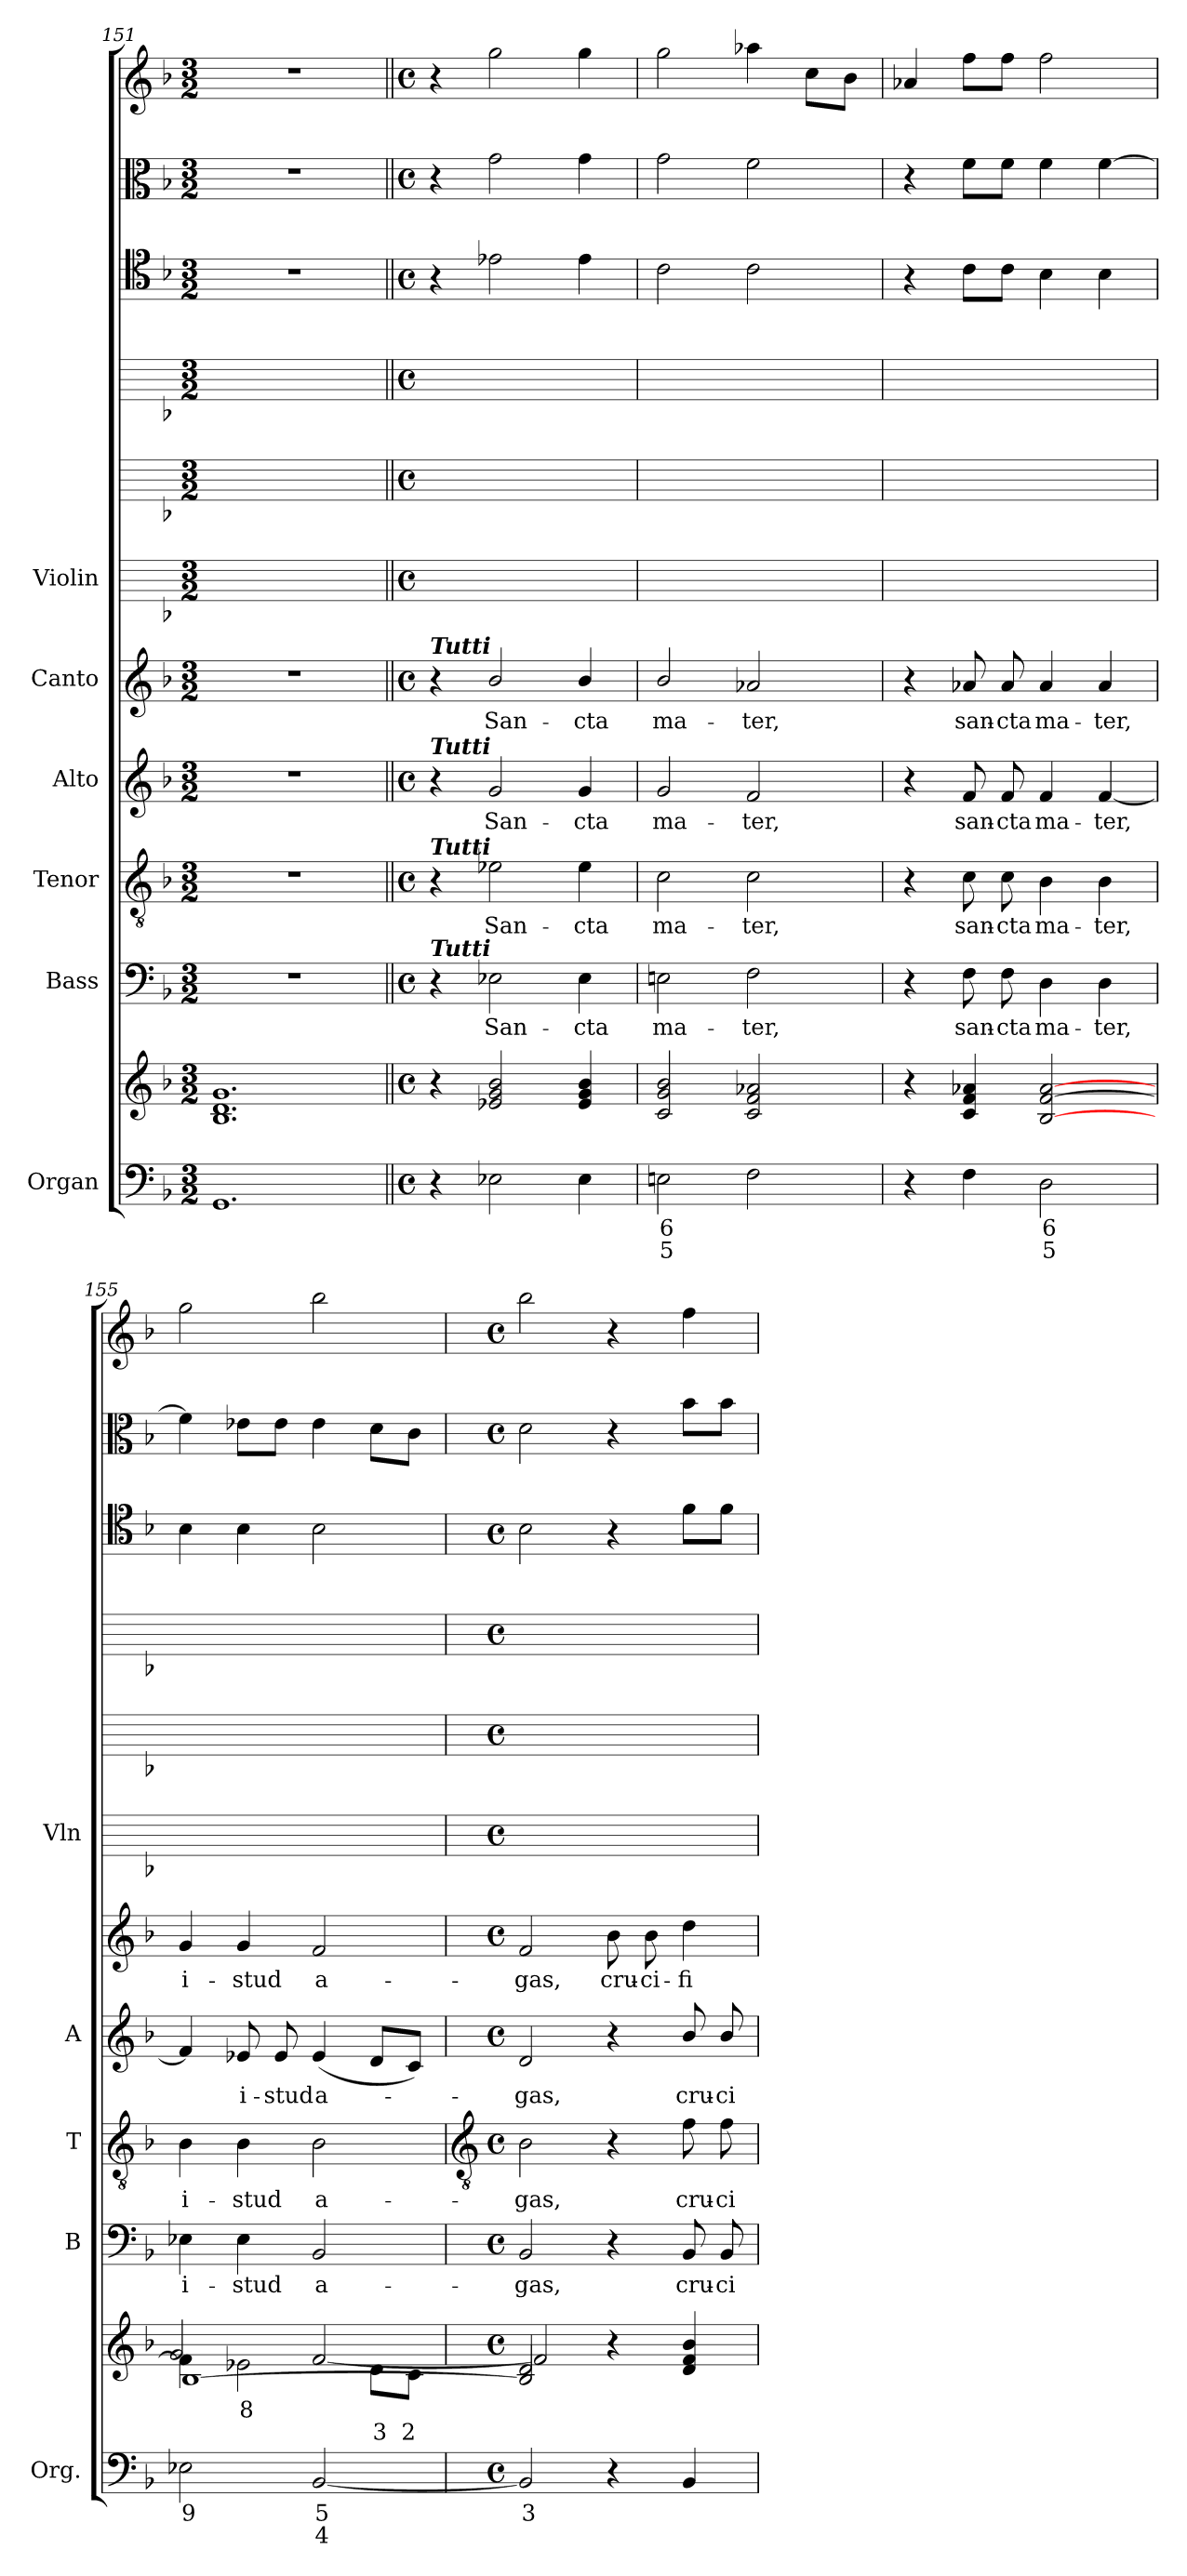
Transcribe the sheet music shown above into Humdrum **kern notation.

**kern	**text	**text	**kern	**text	**text	**kern	**text	**kern	**text	**kern	**text	**kern	**text	**kern	**kern	**kern	**kern	**kern	**kern
*part6	*part6	*part6	*part6	*part6	*part6	*part5	*part5	*part4	*part4	*part3	*part3	*part2	*part2	*part1	*part1	*part1	*part1	*part1	*part1
*staff12	*staff12	*staff12	*staff11	*staff11	*staff11	*staff10	*staff10	*staff9	*staff9	*staff8	*staff8	*staff7	*staff7	*staff6	*staff5	*staff4	*staff3	*staff2	*staff1
*I"Organ	*	*	*	*	*	*I"Bass	*	*I"Tenor	*	*I"Alto	*	*I"Canto	*	*I"Violin	*	*	*	*	*
*I'Org.	*	*	*	*	*	*I'B	*	*I'T	*	*I'A	*	*	*	*I'Vln	*	*	*	*	*
*clefF4	*	*	*clefG2	*	*	*clefF4	*	*clefGv2	*	*clefG2	*	*clefG2	*	*	*	*	*clefC4	*clefC3	*clefG2
*k[b-]	*	*	*k[b-]	*	*	*k[b-]	*	*k[b-]	*	*k[b-]	*	*k[b-]	*	*k[b-]	*k[b-]	*k[b-]	*k[b-]	*k[b-]	*k[b-]
*F:	*	*	*F:	*	*	*F:	*	*F:	*	*F:	*	*F:	*	*F:	*F:	*F:	*F:	*F:	*F:
*M3/2	*	*	*M3/2	*	*	*M3/2	*	*M3/2	*	*M3/2	*	*M3/2	*	*M3/2	*M3/2	*M3/2	*M3/2	*M3/2	*M3/2
=151	=151	=151	=151	=151	=151	=151	=151	=151	=151	=151	=151	=151	=151	=151	=151	=151	=151	=151	=151
*	*	*	*^	*	*	*	*	*	*	*	*	*	*	*	*	*	*	*	*
*	*	*	*	*^	*	*	*	*	*	*	*	*	*	*	*	*	*	*	*	*
!	!	!	!	!LO:N:vis=1	!LO:N:vis=1	!	!	!LO:N:vis=1	!	!LO:N:vis=1	!	!LO:N:vis=1	!	!LO:N:vis=1	!	!	!	!	!LO:N:vis=1	!LO:N:vis=1	!LO:N:vis=1
1.GG	.	.	1.B-/ 1.d/ 1.g/	1.ryy	1.ryy	.	.	1.r	.	1.r	.	1.r	.	1.r	.	1.ryy	1.ryy	1.ryy	1.r	1.r	1.r
=152||	=152||	=152||	=152||	=152||	=152||	=152||	=152||	=152||	=152||	=152||	=152||	=152||	=152||	=152||	=152||	=152||	=152||	=152||	=152||	=152||	=152||
*M4/4	*	*	*M4/4	*	*	*	*	*M4/4	*	*M4/4	*	*M4/4	*	*M4/4	*	*M4/4	*M4/4	*M4/4	*M4/4	*M4/4	*M4/4
*met(c)	*	*	*met(c)	*	*	*	*	*met(c)	*	*met(c)	*	*met(c)	*	*met(c)	*	*met(c)	*met(c)	*met(c)	*met(c)	*met(c)	*met(c)
!	!	!	!	!	!	!	!	!	!	!	!	!	!	!LO:TX:a:Bi:t=Tutti	!	!	!	!	!	!	!
!	!	!	!	!	!	!	!	!	!	!	!	!LO:TX:a:Bi:t=Tutti	!	!	!	!	!	!	!	!	!
!	!	!	!	!	!	!	!	!	!	!LO:TX:a:Bi:t=Tutti	!	!	!	!	!	!	!	!	!	!	!
!	!	!	!	!	!	!	!	!LO:TX:a:Bi:t=Tutti	!	!	!	!	!	!	!	!	!	!	!	!	!
4r	.	.	4r	1ryy	1ryy	.	.	4r	.	4r	.	4r	.	4r	.	1ryy	1ryy	1ryy	4r	4r	4r
!	!	!	!	!	!	!	!	!	!LO:LY:b	!	!LO:LY:b	!	!LO:LY:b	!	!LO:LY:b	!	!	!	!	!	!
2E-X	.	.	2e-X/ 2g/ 2b-/	.	.	.	.	2E-X	San-	2e-X	San-	2g	San-	2b-/	San-	.	.	.	2e-X	2g	2gg
!	!	!	!	!	!	!	!	!	!LO:LY:b	!	!LO:LY:b	!	!LO:LY:b	!	!LO:LY:b	!	!	!	!	!	!
4E-	.	.	4e-/ 4g/ 4b-/	.	.	.	.	4E-	-cta	4e-	-cta	4g	-cta	4b-/	-cta	.	.	.	4e-	4g	4gg
=153	=153	=153	=153	=153	=153	=153	=153	=153	=153	=153	=153	=153	=153	=153	=153	=153	=153	=153	=153	=153	=153
!	!LO:LY:b	!LO:LY:b	!	!	!	!	!	!	!LO:LY:b	!	!LO:LY:b	!	!LO:LY:b	!	!LO:LY:b	!	!	!	!	!	!
2En	6	5	2c/ 2g/ 2b-/	1ryy	1ryy	.	.	2En	ma-	2c	ma-	2g	ma-	2b-/	ma-	1ryy	1ryy	1ryy	2c	2g	2gg
!	!	!	!	!	!	!	!	!	!LO:LY:b	!	!LO:LY:b	!	!LO:LY:b	!	!LO:LY:b	!	!	!	!	!	!
2F	.	.	2c/ 2f/ 2a-X/	.	.	.	.	2F	-ter,	2c	-ter,	2f	-ter,	2a-X	-ter,	.	.	.	2c	2f	4aa-X
.	.	.	.	.	.	.	.	.	.	.	.	.	.	.	.	.	.	.	.	.	8ccL
.	.	.	.	.	.	.	.	.	.	.	.	.	.	.	.	.	.	.	.	.	8b-J
=154	=154	=154	=154	=154	=154	=154	=154	=154	=154	=154	=154	=154	=154	=154	=154	=154	=154	=154	=154	=154	=154
4r	.	.	4r	1ryy	1ryy	.	.	4r	.	4r	.	4r	.	4r	.	1ryy	1ryy	1ryy	4r	4r	4a-X
!	!	!	!	!	!	!	!	!	!LO:LY:b	!	!LO:LY:b	!	!LO:LY:b	!	!LO:LY:b	!	!	!	!	!	!
4F	.	.	4c/ 4f/ 4a-X/	.	.	.	.	8F	san-	8c	san-	8f	san-	8a-X	san-	.	.	.	8cL	8fL	8ffL
!	!	!	!	!	!	!	!	!	!LO:LY:b	!	!LO:LY:b	!	!LO:LY:b	!	!LO:LY:b	!	!	!	!	!	!
.	.	.	.	.	.	.	.	8F	-cta	8c	-cta	8f	-cta	8a-	-cta	.	.	.	8cJ	8fJ	8ffJ
!	!LO:LY:b	!LO:LY:b	!	!	!	!	!	!	!LO:LY:b	!	!LO:LY:b	!	!LO:LY:b	!	!LO:LY:b	!	!	!	!	!	!
2D	6	5	[2B-/ [2f/ [2a-/	.	.	.	.	4D	ma-	4B-	ma-	4f	ma-	4a-	ma-	.	.	.	4B-	4f	2ff
!	!	!	!	!	!	!	!	!	!LO:LY:b	!	!LO:LY:b	!	!LO:LY:b	!	!LO:LY:b	!	!	!	!	!	!
.	.	.	.	.	.	.	.	4D	-ter,	4B-	-ter,	[4f	-ter,	4a-	-ter,	.	.	.	4B-	[4f	.
=155	=155	=155	=155	=155	=155	=155	=155	=155	=155	=155	=155	=155	=155	=155	=155	=155	=155	=155	=155	=155	=155
!	!LO:LY:b	!	!	!	!	!	!	!	!LO:LY:b	!	!LO:LY:b	!	!	!	!LO:LY:b	!	!	!	!	!	!
2E-X	9	.	4f\]	2g/	[1B-	.	.	4E-X	i-	4B-	i-	4f]	.	4g	i-	1ryy	1ryy	1ryy	4B-	4f]	2gg
!	!	!	!	!	!	!LO:LY:b	!	!	!LO:LY:b	!	!LO:LY:b	!	!LO:LY:b	!	!LO:LY:b	!	!	!	!	!	!
.	.	.	2e-X\	.	.	8	.	4E-	-stud	4B-	-stud	8e-X	i-	4g	-stud	.	.	.	4B-	8e-XL	.
!	!	!	!	!	!	!	!	!	!	!	!	!	!LO:LY:b	!	!	!	!	!	!	!	!
.	.	.	.	.	.	.	.	.	.	.	.	8e-	-stud	.	.	.	.	.	.	8e-J	.
!	!LO:LY:b	!LO:LY:b	!	!	!	!	!	!	!LO:LY:b	!	!LO:LY:b	!	!LO:LY:b	!	!LO:LY:b	!	!	!	!	!	!
[2BB-	5	4	.	[2f/	.	.	.	2BB-	a-	2B-	a-	(<4e-	a-	2f	a-	.	.	.	2B-	4e-	2bb-
!	!	!	!	!	!	!	!LO:LY:b	!	!	!	!	!	!	!	!	!	!	!	!	!	!
.	.	.	8d\L	.	.	.	3	.	.	.	.	8dL	.	.	.	.	.	.	.	8dL	.
!	!	!	!	!	!	!	!LO:LY:b	!	!	!	!	!	!	!	!	!	!	!	!	!	!
.	.	.	8c\J	.	.	.	2	.	.	.	.	8cJ)	.	.	.	.	.	.	.	8cJ	.
!!LO:LB:g=z
=156	=156	=156	=156	=156	=156	=156	=156	=156	=156	=156	=156	=156	=156	=156	=156	=156	=156	=156	=156	=156	=156
*	*	*	*	*	*	*	*	*	*	*clefGv2	*	*	*	*	*	*	*	*	*	*	*
*M4/4	*	*	*M4/4	*	*	*	*	*M4/4	*	*M4/4	*	*M4/4	*	*M4/4	*	*M4/4	*M4/4	*M4/4	*M4/4	*M4/4	*M4/4
*met(c)	*	*	*met(c)	*	*	*	*	*met(c)	*	*met(c)	*	*met(c)	*	*met(c)	*	*met(c)	*met(c)	*met(c)	*met(c)	*met(c)	*met(c)
!	!LO:LY:b	!	!	!	!	!	!	!	!LO:LY:b	!	!LO:LY:b	!	!LO:LY:b	!	!LO:LY:b	!	!	!	!	!	!
2BB-]	3	.	2d/	2f/]	2B-]	.	.	2BB-	-gas,	2B-	-gas,	2d	gas,	2f	-gas,	1ryy	1ryy	1ryy	2B-	2d	2bb-
!	!	!	!	!	!	!	!	!	!	!	!	!	!	!	!LO:LY:b	!	!	!	!	!	!
4r	.	.	4r	2ryy	2ryy	.	.	4r	.	4r	.	4r	.	8b-	cru-	.	.	.	4r	4r	4r
!	!	!	!	!	!	!	!	!	!	!	!	!	!	!	!LO:LY:b	!	!	!	!	!	!
.	.	.	.	.	.	.	.	.	.	.	.	.	.	8b-	-ci-	.	.	.	.	.	.
!	!	!	!	!	!	!	!	!	!LO:LY:b	!	!LO:LY:b	!	!LO:LY:b	!	!LO:LY:b	!	!	!	!	!	!
4BB-	.	.	4d/ 4f/ 4b-/	.	.	.	.	8BB-	cru-	8f	cru-	8b-/	cru-	4dd	-fi-	.	.	.	8fL	8b-L	4ff
!	!	!	!	!	!	!	!	!	!LO:LY:b	!	!LO:LY:b	!	!LO:LY:b	!	!	!	!	!	!	!	!
.	.	.	.	.	.	.	.	8BB-	-ci-	8f	-ci-	8b-/	-ci-	.	.	.	.	.	8fJ	8b-J	.
*	*	*	*v	*v	*v	*	*	*	*	*	*	*	*	*	*	*	*	*	*	*	*
=	=	=	=	=	=	=	=	=	=	=	=	=	=	=	=	=	=	=	=
*-	*-	*-	*-	*-	*-	*-	*-	*-	*-	*-	*-	*-	*-	*-	*-	*-	*-	*-	*-
